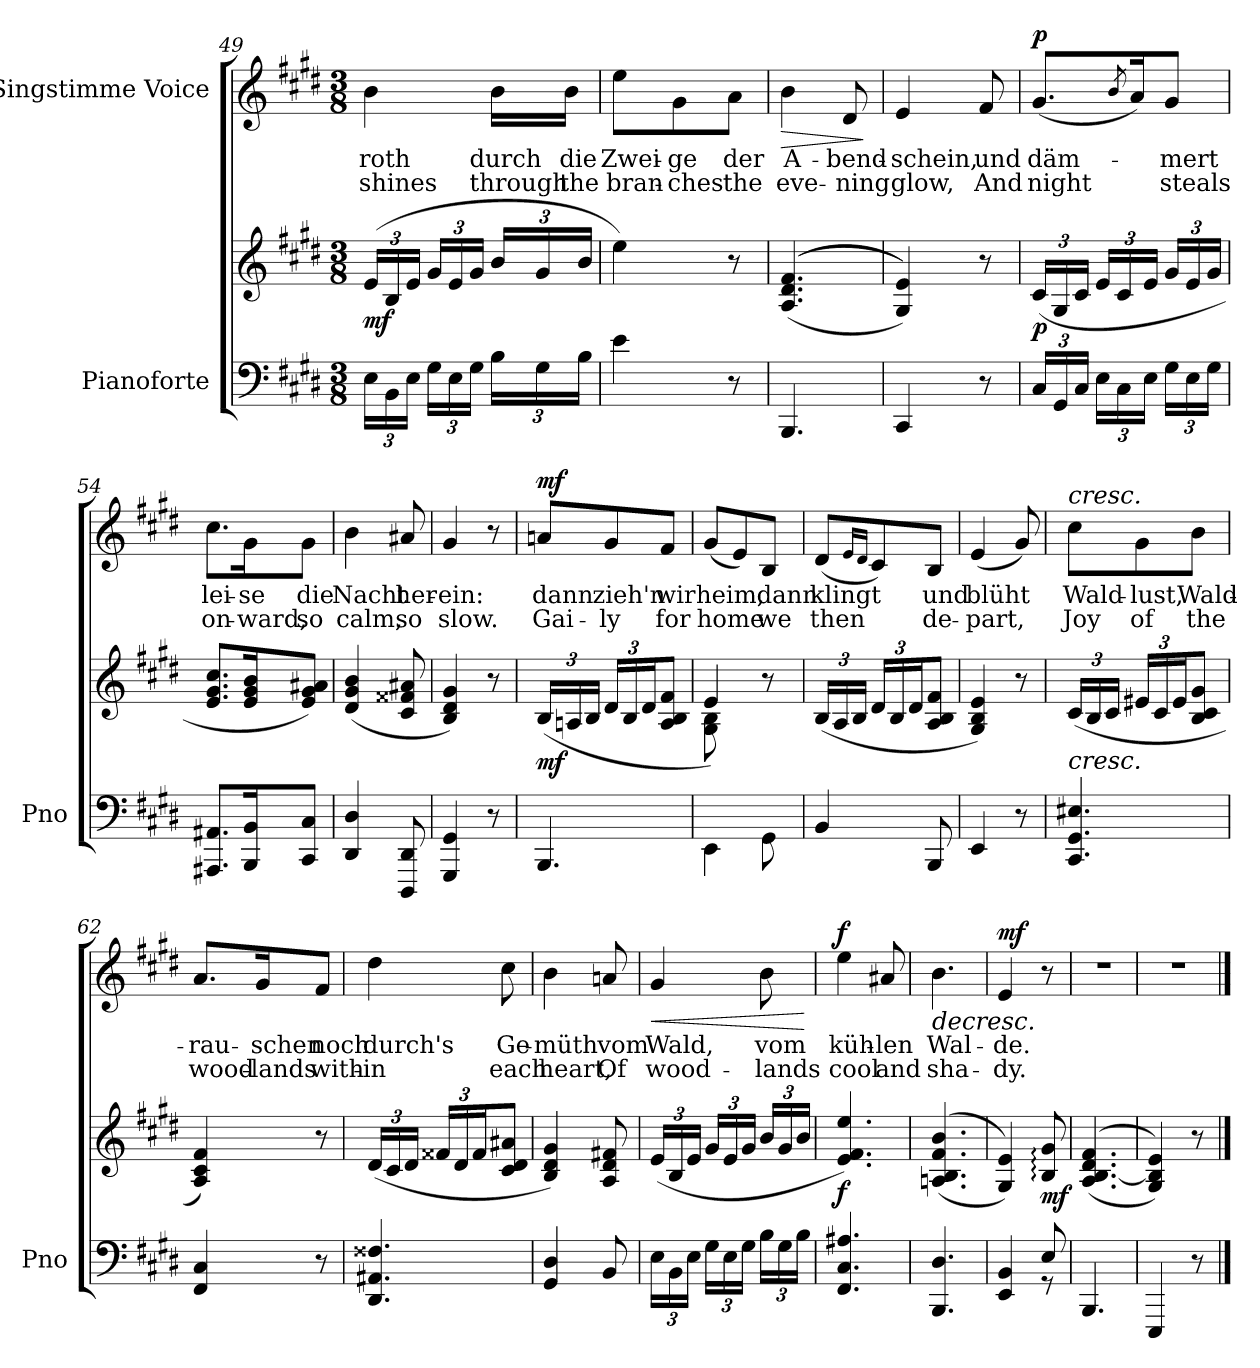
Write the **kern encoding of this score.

**kern	**kern	**dynam	**kern	**text	**text	**dynam
*part2	*part2	*part2	*part1	*part1	*part1	*part1
*staff3	*staff2	*staff2/3	*staff1	*staff1	*staff1	*staff1
*I"Pianoforte	*	*	*I"Singstimme Voice	*	*	*
*I'Pno	*	*	*	*	*	*
*clefF4	*clefG2	*	*clefG2	*	*	*
*k[f#c#g#d#]	*k[f#c#g#d#]	*	*k[f#c#g#d#]	*	*	*
*M3/8	*M3/8	*	*M3/8	*	*	*
*Xbrackettup	*Xbrackettup	*	*	*	*	*
=49	=49	=49	=49	=49	=49	=49
!	!	!LO:DY:b	!	!LO:LY:b	!LO:LY:b	!
24E\LL	(>24e/LL	mf	4b\	roth	shines	.
24BB\	24B/	.	.	.	.	.
24E\JJ	24e/JJ	.	.	.	.	.
24G#\LL	24g#/LL	.	.	.	.	.
24E\	24e/	.	.	.	.	.
24G#\JJ	24g#/JJ	.	.	.	.	.
!	!	!	!	!LO:LY:b	!LO:LY:b	!
24B\LL	24b/LL	.	16b\LL	durch	through	.
24G#\	24g#/	.	.	.	.	.
!	!	!	!	!LO:LY:b	!LO:LY:b	!
.	.	.	16b\JJ	die	the	.
24B\JJ	24b/JJ	.	.	.	.	.
=50	=50	=50	=50	=50	=50	=50
!	!	!	!	!LO:LY:b	!LO:LY:b	!
4e\	4ee\)	.	8ee\L	Zwei-	bran-	.
!	!	!	!	!LO:LY:b	!LO:LY:b	!
.	.	.	8g#\	-ge	-ches	.
!	!	!	!	!LO:LY:b	!LO:LY:b	!
8r	8r	.	8a\J	der	the	.
!!LO:PB:g=z
=51	=51	=51	=51	=51	=51	=51
!	!	!	!	!LO:LY:b	!LO:LY:b	!LO:HP:b
4.BBB/	(<(<(>4.A/ 4.d#/ 4.f#/	.	4b\	A-	eve-	>
!	!	!	!	!LO:LY:b	!LO:LY:b	!
.	.	.	8d#/	-bend-	-ning	.
.	.	.	.	.	.	]
=52	=52	=52	=52	=52	=52	=52
!	!	!	!	!LO:LY:b	!LO:LY:b	!
4CC#/	4G#/ 4e/)))	.	4e/	-schein,	glow,	.
!	!	!	!	!LO:LY:b	!LO:LY:b	!
8r	8r	.	8f#/	und	And	.
=53	=53	=53	=53	=53	=53	=53
!	!	!LO:DY:b	!	!LO:LY:b	!LO:LY:b	!LO:DY:a
24C#/LL	(>24c#/LL	p	(<8.g#/L	däm-	night	p
24GG#/	24G#/	.	.	.	.	.
24C#/JJ	24c#/JJ	.	.	.	.	.
24E\LL	24e/LL	.	.	.	.	.
24C#\	24c#/	.	.	.	.	.
.	.	.	8qb/	.	.	.
.	.	.	16a/K)	.	.	.
24E\JJ	24e/JJ	.	.	.	.	.
!	!	!	!	!LO:LY:b	!LO:LY:b	!
24G#\LL	24g#/LL	.	8g#/J	-mert	steals	.
24E\	24e/	.	.	.	.	.
24G#\JJ	24g#/JJ	.	.	.	.	.
=54	=54	=54	=54	=54	=54	=54
!	!	!	!	!LO:LY:b	!LO:LY:b	!
8.AAA#X/ 8.AA#X/L	8.e/ 8.g#/ 8.cc#/L	.	8.cc#\L	lei-	on-	.
!	!	!	!	!LO:LY:b	!LO:LY:b	!
16BBB/ 16BB/K	16e/ 16g#/ 16b/K	.	16g#\K	-se	-ward,	.
!	!	!	!	!LO:LY:b	!LO:LY:b	!
8CC#/ 8C#/J	8e/ 8g#/ 8a#X/J)	.	8g#\J	die	so	.
=55	=55	=55	=55	=55	=55	=55
!	!	!	!	!LO:LY:b	!LO:LY:b	!
4DD#/ 4D#/	(>4d#/ 4g#/ 4b/	.	4b\	Nacht	calm,	.
!	!	!	!	!LO:LY:b	!LO:LY:b	!
8DDD#/ 8DD#/	8c#/ 8f##X/ 8a#X/	.	8a#X/	her-	so	.
!!LO:LB:g=z
=56	=56	=56	=56	=56	=56	=56
!	!	!	!	!LO:LY:b	!LO:LY:b	!
4GGG#/ 4GG#/	4B/ 4d#/ 4g#/)	.	4g#/	-ein:	slow.	.
8r	8r	.	8r	.	.	.
=57	=57	=57	=57	=57	=57	=57
!	!	!LO:DY:b	!	!LO:LY:b	!LO:LY:b	!LO:DY:a
4.BBB/	(>24B/LL	mf	8an/L	dann	Gai-	mf
.	24An/	.	.	.	.	.
.	24B/JJ	.	.	.	.	.
!	!	!	!	!LO:LY:b	!LO:LY:b	!
.	24d#/LL	.	8g#/	zieh'n	-ly	.
.	24B/	.	.	.	.	.
.	24d#/J	.	.	.	.	.
!	!	!	!	!LO:LY:b	!LO:LY:b	!
.	8A/ 8B/ 8f#/J	.	8f#/J	wir	for	.
=58	=58	=58	=58	=58	=58	=58
*^	*^	*	*	*	*	*
!	!	!	!	!	!	!LO:LY:b	!LO:LY:b	!
8ryy	4EE\	4e/)	(>8G#\ 8B\L	.	(<8g#/L	heim,	home	.
8E/	.	.	4ryy	.	8e/)	.	.	.
!	!	!	!	!	!	!LO:LY:b	!LO:LY:b	!
8BB/J)	8GG#\	8r	.	.	8B/J	dann	we	.
*	*	*v	*v	*	*	*	*	*
=59	=59	=59	=59	=59	=59	=59	=59
!	!	!	!	!	!LO:LY:b	!LO:LY:b	!
*v	*v	*	*	*	*	*	*
4BB/	(>24B/LL	.	(<8d#/L	klingt	then	.
.	24A/	.	.	.	.	.
.	24B/JJ	.	.	.	.	.
.	.	.	16qe/LL	.	.	.
.	.	.	16qd#/JJ	.	.	.
.	24d#/LL	.	8c#/)	.	.	.
.	24B/	.	.	.	.	.
.	24d#/J	.	.	.	.	.
!	!	!	!	!LO:LY:b	!LO:LY:b	!
8BBB/	8A/ 8B/ 8f#/J	.	8B/J	und	de-	.
=60	=60	=60	=60	=60	=60	=60
!	!	!	!	!LO:LY:b	!LO:LY:b	!
4EE/	4G#/ 4B/ 4e/)	.	(<4e/	blüht	-part,	.
8r	8r	.	8g#/)	.	.	.
!!LO:LB:g=z
=61	=61	=61	=61	=61	=61	=61
!	!	!	!LO:TX:a:i:t=cresc.	!	!	!
!LO:TX:a:i:t=cresc.	!	!	!	!	!	!
!	!	!	!	!LO:LY:b	!LO:LY:b	!
4.CC#/ 4.GG#/ 4.E#X/	(>24c#/LL	.	8cc#\L	Wald-	Joy	.
.	24B/	.	.	.	.	.
.	24c#/JJ	.	.	.	.	.
!	!	!	!	!LO:LY:b	!LO:LY:b	!
.	24e#X/LL	.	8g#\	-lust,	of	.
.	24c#/	.	.	.	.	.
.	24e#/J	.	.	.	.	.
!	!	!	!	!LO:LY:b	!LO:LY:b	!
.	8B/ 8c#/ 8g#/J	.	8b\J	Wald-	the	.
=62	=62	=62	=62	=62	=62	=62
!	!	!	!	!LO:LY:b	!LO:LY:b	!
4FF#/ 4C#/	4A/ 4c#/ 4f#/)	.	8.a/L	-rau-	wood-	.
!	!	!	!	!LO:LY:b	!LO:LY:b	!
.	.	.	16g#/K	-schen	-lands	.
!	!	!	!	!LO:LY:b	!LO:LY:b	!
8r	8r	.	8f#/J	noch	with-	.
=63	=63	=63	=63	=63	=63	=63
!	!	!	!	!LO:LY:b	!LO:LY:b	!
4.DD#/ 4.AA#X/ 4.F##X/	(>24d#/LL	.	4dd#\	durch's	-in	.
.	24c#/	.	.	.	.	.
.	24d#/JJ	.	.	.	.	.
.	24f##X/LL	.	.	.	.	.
.	24d#/	.	.	.	.	.
.	24f##/J	.	.	.	.	.
!	!	!	!	!LO:LY:b	!LO:LY:b	!
.	8c#/ 8d#/ 8a#X/J	.	8cc#\	Ge-	each	.
=64	=64	=64	=64	=64	=64	=64
!	!	!	!	!LO:LY:b	!LO:LY:b	!
4GG#/ 4D#/	4B/ 4d#/ 4g#/)	.	4b\	-müth	heart,	.
!	!	!	!	!LO:LY:b	!LO:LY:b	!
8BB/	8A/ 8d#/ 8f#X/	.	8an/	vom	Of	.
!!LO:PB:g=z
=65	=65	=65	=65	=65	=65	=65
!	!	!	!	!LO:LY:b	!LO:LY:b	!LO:HP:b
24E\LL	(>24e/LL	.	4g#/	Wald,	wood-	<
24BB\	24B/	.	.	.	.	.
24E\JJ	24e/JJ	.	.	.	.	.
24G#\LL	24g#/LL	.	.	.	.	.
24E\	24e/	.	.	.	.	.
24G#\JJ	24g#/JJ	.	.	.	.	.
!	!	!	!	!LO:LY:b	!LO:LY:b	!
24B\LL	24b/LL	.	8b\	vom	-lands	.
24G#\	24g#/	.	.	.	.	.
24B\JJ	24b/JJ	.	.	.	.	.
.	.	.	.	.	.	[
=66	=66	=66	=66	=66	=66	=66
!	!	!LO:DY:b	!	!LO:LY:b	!LO:LY:b	!LO:DY:a
4.FF#/ 4.C#/ 4.A#X/	4.e/ 4.f#/ 4.ee/)	f	4ee\	küh-	cool	f
!	!	!	!	!LO:LY:b	!LO:LY:b	!
.	.	.	8a#X/	-len	and	.
=67	=67	=67	=67	=67	=67	=67
!	!	!	!	!LO:LY:b	!LO:LY:b	!LO:HP:b
4.BBB/ 4.D#/	(<(<4.An/ 4.B/ 4.f#/ 4.b/	.	4.b\	Wal-	sha-	>
=68	=68	=68	=68	=68	=68	=68
*^	*	*	*	*	*	*
!	!	!	!	!	!LO:LY:b	!LO:LY:b	!LO:DY:a
4EE/ 4BB/	4ryy	4G#/ 4e/))	.	4e/	-de.	-dy.	mf
*	*	*	*	*MM85	*	*	*
!	!	!	!LO:DY:b	!	!	!	!
8E/	8r	8B/: 8g#/:	mf	8r	.	.	]
*v	*v	*	*	*	*	*	*
=69	=69	=69	=69	=69	=69	=69
4.BBB/	(>(>4.A/ [4.B/ 4.d#/ 4.f#/	.	4.r	.	.	.
=70	=70	=70	=70	=70	=70	=70
4EEE/	4G#/ 4B/] 4e/))	.	4.r	.	.	.
8r	8r	.	.	.	.	.
==	==	==	==	==	==	==
*-	*-	*-	*-	*-	*-	*-
